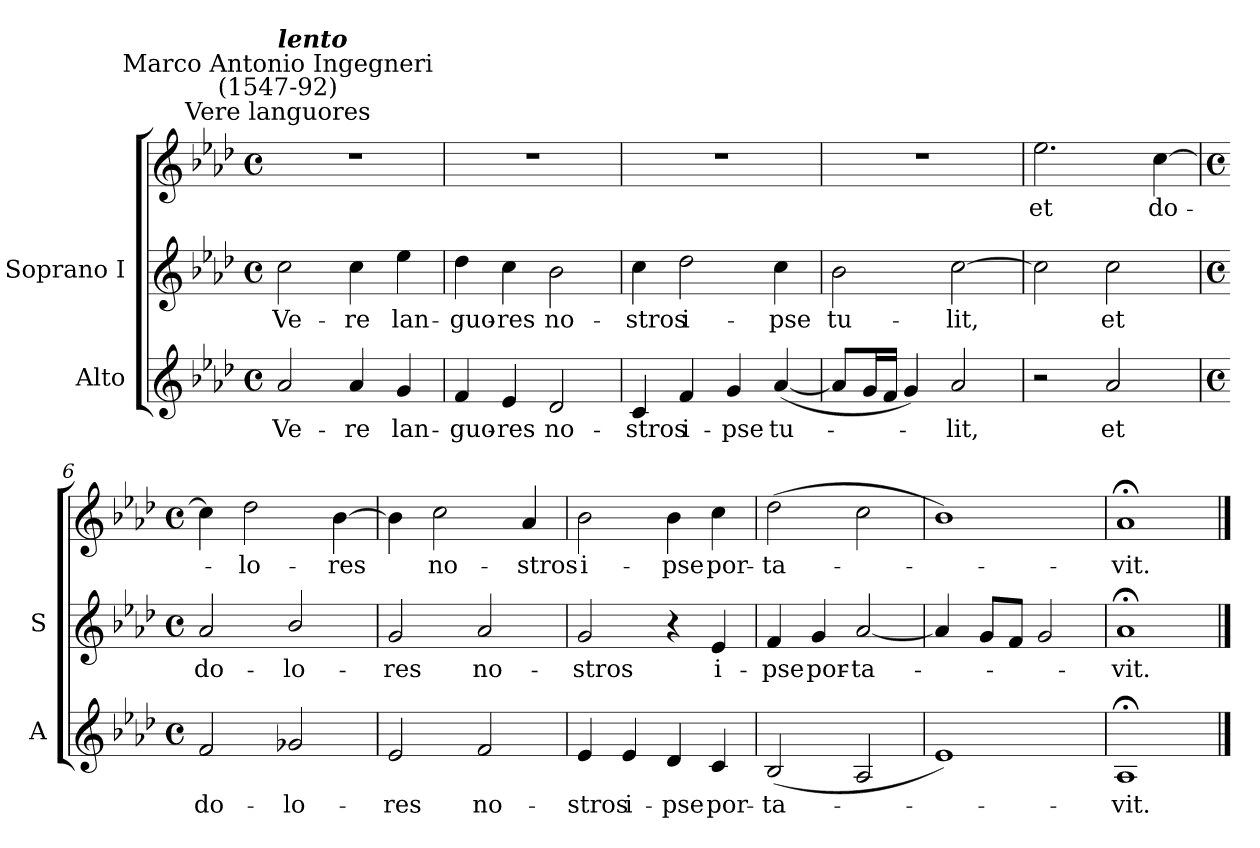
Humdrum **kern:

**kern	**text	**kern	**text	**kern	**text
*part2	*part2	*part1	*part1	*part1	*part1
*staff3	*staff3	*staff2	*staff2	*staff1	*staff1
*I"Alto	*	*I"Soprano I	*	*	*
*I'A	*	*I'S	*	*	*
*clefG2	*	*clefG2	*	*clefG2	*
*k[b-e-a-d-]	*	*k[b-e-a-d-]	*	*k[b-e-a-d-]	*
*A-:	*	*A-:	*	*A-:	*
*M4/4	*	*M4/4	*	*M4/4	*
*met(c)	*	*met(c)	*	*met(c)	*
=1	=1	=1	=1	=1	=1
!	!	!	!	!LO:TX:a:cj:t=Vere languores	!
!	!	!	!	!LO:TX:a:cj:t=Marco Antonio Ingegneri\n(1547-92)	!
!	!	!	!	!LO:TX:a:Bi:t=lento	!
!	!LO:LY:b	!	!LO:LY:b	!	!
2a-	Ve-	2cc	Ve-	1r	.
!	!LO:LY:b	!	!LO:LY:b	!	!
4a-	-re	4cc	-re	.	.
!	!LO:LY:b	!	!LO:LY:b	!	!
4g	lan-	4ee-	lan-	.	.
=2	=2	=2	=2	=2	=2
!	!LO:LY:b	!	!LO:LY:b	!	!
4f	-guo-	4dd-	-guo-	1r	.
!	!LO:LY:b	!	!LO:LY:b	!	!
4e-	-res	4cc	-res	.	.
!	!LO:LY:b	!	!LO:LY:b	!	!
2d-	no-	2b-	no-	.	.
=3	=3	=3	=3	=3	=3
!	!LO:LY:b	!	!LO:LY:b	!	!
4c	-stros	4cc	-stros	1r	.
!	!LO:LY:b	!	!LO:LY:b	!	!
4f	i-	2dd-	i-	.	.
!	!LO:LY:b	!	!	!	!
4g	-pse	.	.	.	.
!	!LO:LY:b	!	!LO:LY:b	!	!
(<[4a-	tu-	4cc	-pse	.	.
=4	=4	=4	=4	=4	=4
!	!	!	!LO:LY:b	!	!
8a-L]	.	2b-	tu-	1r	.
16gL	.	.	.	.	.
16fJJ	.	.	.	.	.
4g)	.	.	.	.	.
!	!LO:LY:b	!	!LO:LY:b	!	!
2a-	lit,	[2cc	-lit,	.	.
=5	=5	=5	=5	=5	=5
!	!	!	!	!	!LO:LY:b
2r	.	2cc]	.	2.ee-	et
!	!LO:LY:b	!	!LO:LY:b	!	!
2a-	et	2cc	et	.	.
!	!	!	!	!	!LO:LY:b
.	.	.	.	[4cc	do-
!!LO:LB:g=z
=6	=6	=6	=6	=6	=6
*M4/4	*	*M4/4	*	*M4/4	*
*met(c)	*	*met(c)	*	*met(c)	*
!	!LO:LY:b	!	!LO:LY:b	!	!
2f	do-	2a-	do-	4cc]	.
!	!	!	!	!	!LO:LY:b
.	.	.	.	2dd-	lo-
!	!LO:LY:b	!	!LO:LY:b	!	!
2g-X	-lo-	2b-/	-lo-	.	.
!	!	!	!	!	!LO:LY:b
.	.	.	.	[4b-	-res
=7	=7	=7	=7	=7	=7
!	!LO:LY:b	!	!LO:LY:b	!	!
2e-	-res	2g	res	4b-]	.
!	!	!	!	!	!LO:LY:b
.	.	.	.	2cc	-no-
!	!LO:LY:b	!	!LO:LY:b	!	!
2f	no-	2a-	no-	.	.
!	!	!	!	!	!LO:LY:b
.	.	.	.	4a-	-stros
=8	=8	=8	=8	=8	=8
!	!LO:LY:b	!	!LO:LY:b	!	!LO:LY:b
4e-	-stros	2g	-stros	2b-	-i-
!	!LO:LY:b	!	!	!	!
4e-	i-	.	.	.	.
!	!LO:LY:b	!	!	!	!LO:LY:b
4d-	-pse	4r	.	4b-	-pse
!	!LO:LY:b	!	!LO:LY:b	!	!LO:LY:b
4c	por-	4e-	i-	4cc	por-
=9	=9	=9	=9	=9	=9
!	!LO:LY:b	!	!LO:LY:b	!	!LO:LY:b
(<2B-	-ta-	4f	pse	(>2dd-	-ta-
!	!	!	!LO:LY:b	!	!
.	.	4g	por-	.	.
!	!	!	!LO:LY:b	!	!
2A-	.	[2a-	-ta-	2cc	.
=10	=10	=10	=10	=10	=10
1e-)	.	4a-]	.	1b-)	.
.	.	8gL	.	.	.
.	.	8fJ	.	.	.
.	.	2g	.	.	.
=11	=11	=11	=11	=11	=11
!	!LO:LY:b	!	!LO:LY:b	!	!LO:LY:b
1A-;<	vit.	1a-;<	vit.	1a-;<	vit.
==	==	==	==	==	==
*-	*-	*-	*-	*-	*-
